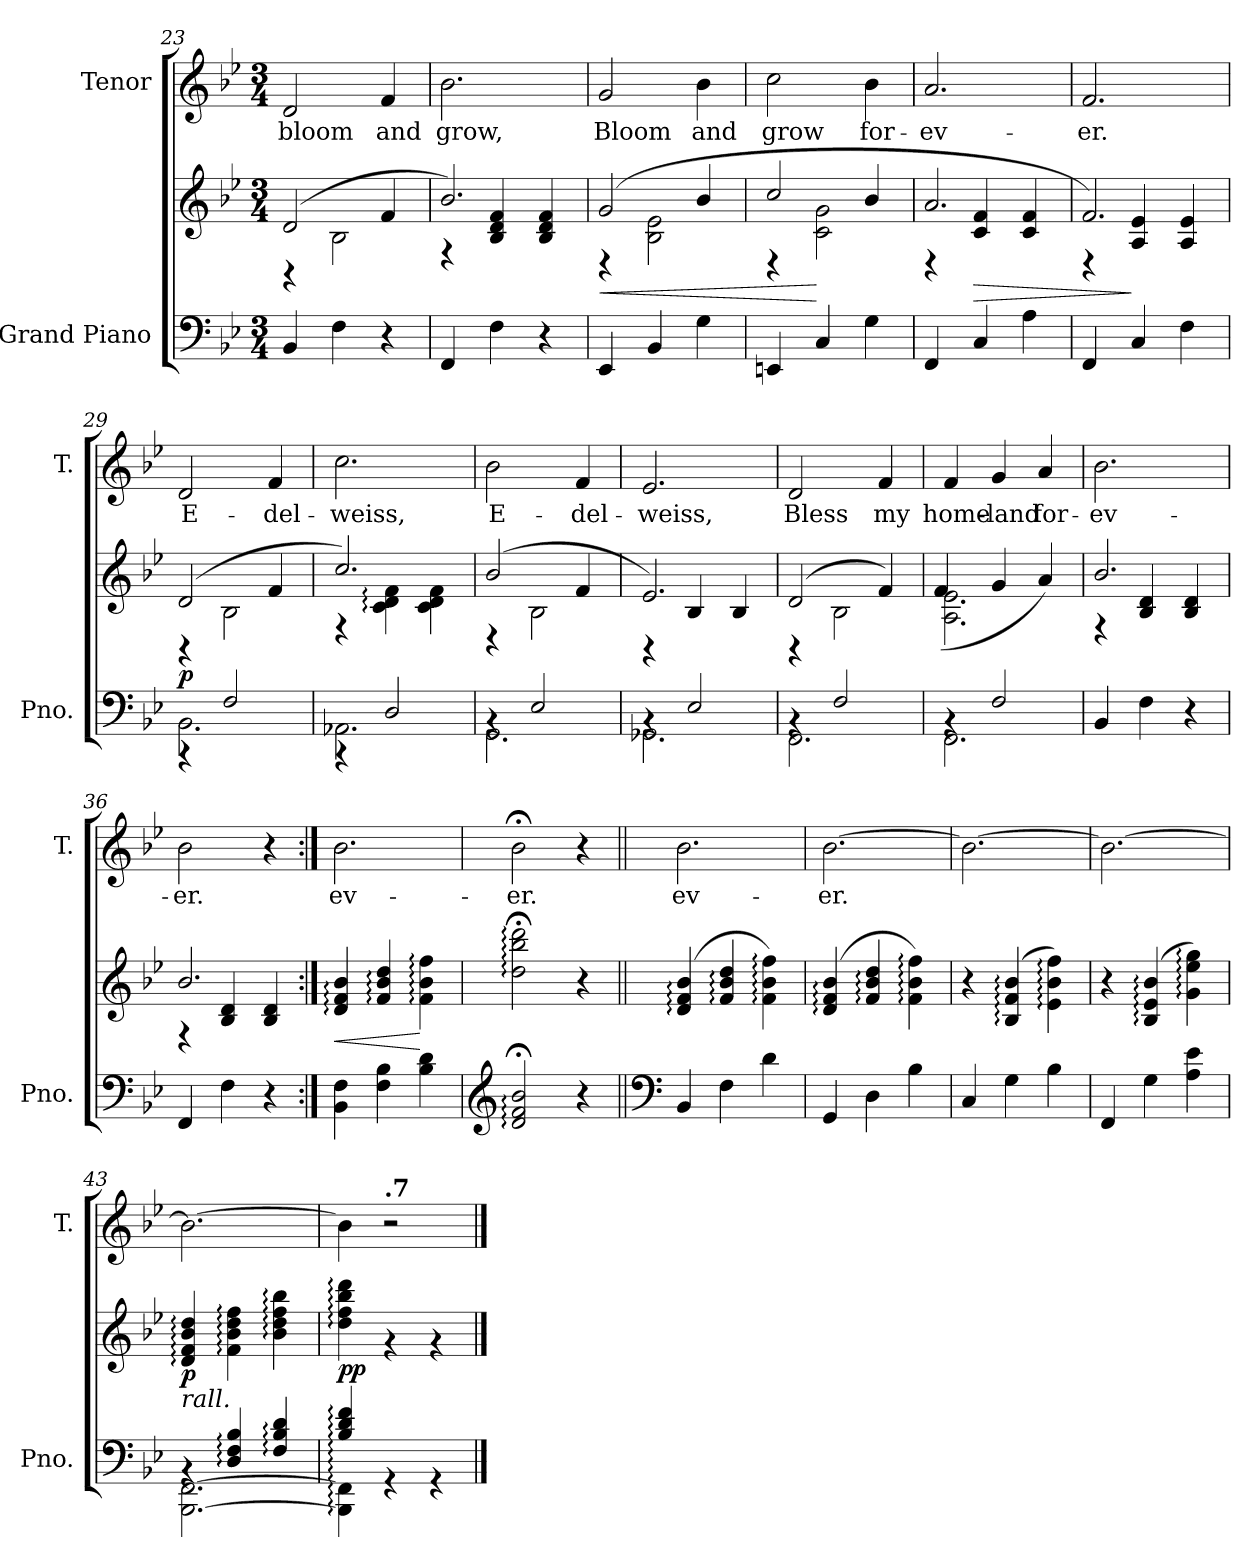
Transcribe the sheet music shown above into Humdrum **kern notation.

**kern	**kern	**dynam	**kern	**text
*part2	*part2	*part2	*part1	*part1
*staff3	*staff2	*staff2/3	*staff1	*staff1
*I"Grand Piano	*	*	*I"Tenor	*
*I'Pno.	*	*	*I'T.	*
*clefF4	*clefG2	*	*clefG2	*
*k[b-e-]	*k[b-e-]	*	*k[b-e-]	*
*M3/4	*M3/4	*	*M3/4	*
=23	=23	=23	=23	=23
*	*^	*	*	*
4BB-/	(2d/	4rBB	.	2d/	bloom
4F\	.	2B-\	.	.	.
4r	4f/	.	.	4f/	and
=24	=24	=24	=24	=24	=24
4FF/	2.b-/)	4rF	.	2.b-\	grow,
4F\	.	4B-/ 4d/ 4f/	.	.	.
4r	.	4B-/ 4d/ 4f/	.	.	.
!!LO:PB:g=z
=25	=25	=25	=25	=25	=25
!	!	!	!LO:HP:b	!	!
4EE-/	(2g/	4rD	<	2g/	Bloom
4BB-/	.	2B-\ 2e-\	.	.	.
4G\	4b-/	.	.	4b-\	and
=26	=26	=26	=26	=26	=26
4EEn/	2cc/	4rD	.	2cc\	grow
4C/	.	2c\ 2g\	[	.	.
4G\	4b-/	.	.	4b-\	for-
=27	=27	=27	=27	=27	=27
4FF/	2.a/	4rD	.	2.a/	-ev-
!	!	!	!LO:HP:b	!	!
4C/	.	4c/ 4f/	>	.	.
4A\	.	4c/ 4f/	.	.	.
=28	=28	=28	=28	=28	=28
4FF/	2.f/)	4rD	.	2.f/	-er.
4C/	.	4A/ 4e-/	]	.	.
4F\	.	4A/ 4e-/	.	.	.
!!LO:LB:g=z
=29	=29	=29	=29	=29	=29
*^	*	*	*	*	*
!	!	!	!	!LO:DY:b	!	!
2.BB-\	4r	(2d/	4rBB	p	2d/	E-
.	2F/	.	2B-\	.	.	.
.	.	4f/	.	.	4f/	-del-
=30	=30	=30	=30	=30	=30	=30
2.AA-X\	4r	2.cc/)	4rF	.	2.cc\	-weiss,
.	2D/	.	4c\: 4d\: 4f\:	.	.	.
.	.	.	4c\ 4d\ 4f\	.	.	.
=31	=31	=31	=31	=31	=31	=31
2.GG\	4rBB	(2b-/	4rD	.	2b-\	E-
.	2E-/	.	2B-\	.	.	.
.	.	4f/	.	.	4f/	-del-
=32	=32	=32	=32	=32	=32	=32
2.GG-X\	4rBB	2.e-/)	4rBB	.	2.e-/	-weiss,
.	2E-/	.	4B-/	.	.	.
.	.	.	4B-/	.	.	.
!!LO:LB:g=z
=33	=33	=33	=33	=33	=33	=33
2.FF\	4rBB	(2d/	4rBB	.	2d/	Bless
.	2F/	.	2B-\	.	.	.
.	.	4f/)	.	.	4f/	my
=34	=34	=34	=34	=34	=34	=34
2.FF\	4rBB	2.A\ 2.e-\	(4f/	.	4f/	home-
.	2F/	.	4g/	.	4g/	-land
.	.	.	4a/)	.	4a/	for-
*v	*v	*	*	*	*	*
=35	=35	=35	=35	=35	=35
4BB-/	2.b-/	4rF	.	2.b-\	-ev-
4F\	.	4B-/ 4d/	.	.	.
4r	.	4B-/ 4d/	.	.	.
=36	=36	=36	=36	=36	=36
4FF/	2.b-/	4rF	.	2b-\	-er.
4F\	.	4B-/ 4d/	.	.	.
4r	.	4B-/ 4d/	.	4r	.
!!LO:PB:g=z
=37:|!	=37:|!	=37:|!	=37:|!	=37:|!	=37:|!
!	!	!	!LO:HP:b	!	!
*	*v	*v	*	*	*
4BB-\ 4F\	4d/: 4f/: 4b-/:	<	2.b-\	ev-
4F\ 4B-\	4f/: 4b-/: 4dd/:	.	.	.
4B-\ 4d\	4f\: 4b-\: 4ff\:	[	.	.
=38	=38	=38	=38	=38
*clefG2	*	*	*	*
2d/;<: 2f/;<: 2b-/;<:	2dd\;<: 2bb-\;<: 2ddd\;<:	.	2b-;<\	-er.
4r	4r	.	4r	.
=39||	=39||	=39||	=39||	=39||
*clefF4	*	*	*	*
4BB-/	(4d/: 4f/: 4b-/:	.	2.b-\	ev-
4F\	4f/: 4b-/: 4dd/:	.	.	.
4d\	4f\: 4b-\: 4ff\:)	.	.	.
=40	=40	=40	=40	=40
4GG/	(4d/: 4f/: 4b-/:	.	[2.b-\	-er.
4D\	4f/: 4b-/: 4dd/:	.	.	.
4B-\	4f\: 4b-\: 4ff\:)	.	.	.
!!LO:LB:g=z
=41	=41	=41	=41	=41
4C/	4r	.	2.b-\_	.
4G\	(4B-/: 4f/: 4b-/:	.	.	.
4B-\	4e-\: 4b-\: 4ff\:)	.	.	.
=42	=42	=42	=42	=42
4FF/	4r	.	2.b-\_	.
4G\	(4B-/: 4e-/: 4b-/:	.	.	.
4A\ 4e-\	4g\: 4ee-\: 4gg\:)	.	.	.
=43	=43	=43	=43	=43
*	*	*	*MM100	*
*^	*	*	*	*
!	!	!LO:TX:b:i:t=rall.	!	!	!
!	!	!	!LO:DY:b	!	!
[2.BBB-\ [2.FF\	4rBB	4d/: 4f/: 4b-/: 4dd/:	p	2.b-\_	.
.	4D/: 4F/: 4B-/:	4f\: 4b-\: 4dd\: 4ff\:	.	.	.
.	4F/: 4B-/: 4d/:	4b-\: 4dd\: 4ff\: 4bb-\:	.	.	.
=44	=44	=44	=44	=44	=44
*	*	*	*	*MM60	*
!	!	!	!LO:DY:b	!	!
4BBB-\]: 4FF\]:	4B-/: 4d/: 4f/:	4dd\: 4ff\: 4bb-\: 4ddd\:	pp	4b-\]	.
*	*	*	*	*MM46	*
!	!	!	!	!LO:TX:a:B:t=.7	!
4rGG	2ryy	4rg	.	2r	.
4rGG	.	4rg	.	.	.
*v	*v	*	*	*	*
==	==	==	==	==
*-	*-	*-	*-	*-
